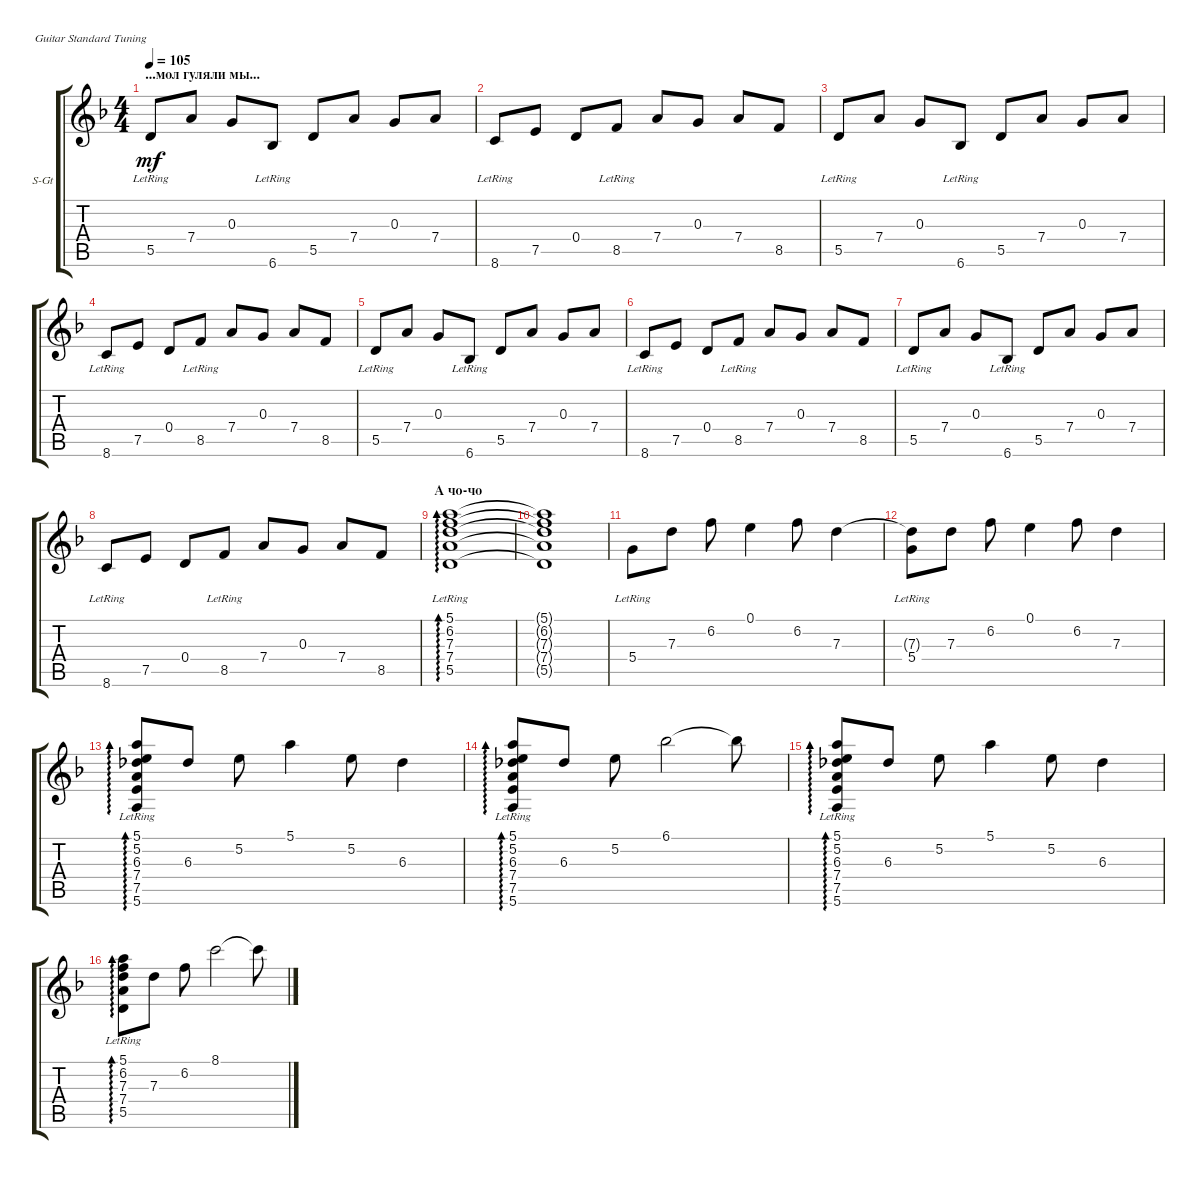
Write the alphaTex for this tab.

\defaultSystemsLayout 4
\bracketExtendMode groupsimilarinstruments
\firstSystemTrackNameOrientation horizontal
\otherSystemsTrackNameOrientation horizontal
\track ("Steel Guitar" "S-Gt") {instrument acousticguitarsteel}
\staff {score tabs}
\tuning (E4 B3 G3 D3 A2 E2)
\ts (4 4)
\section ("" "...мол гуляли мы...")
\tempo 105
\clef g2
\ks dminor
5.5{lr}.8{dy mf} 7.4.8 0.3.8 6.6{lr}.8 5.5.8 7.4.8 0.3.8 7.4.8 |
8.6{lr}.8 7.5.8 0.4.8 8.5{lr}.8 7.4.8 0.3.8 7.4.8 8.5.8 |
5.5{lr}.8 7.4.8 0.3.8 6.6{lr}.8 5.5.8 7.4.8 0.3.8 7.4.8 |
8.6{lr}.8 7.5.8 0.4.8 8.5{lr}.8 7.4.8 0.3.8 7.4.8 8.5.8 |
5.5{lr}.8 7.4.8 0.3.8 6.6{lr}.8 5.5.8 7.4.8 0.3.8 7.4.8 |
8.6{lr}.8 7.5.8 0.4.8 8.5{lr}.8 7.4.8 0.3.8 7.4.8 8.5.8 |
5.5{lr}.8 7.4.8 0.3.8 6.6{lr}.8 5.5.8 7.4.8 0.3.8 7.4.8 |
8.6{lr}.8 7.5.8 0.4.8 8.5{lr}.8 7.4.8 0.3.8 7.4.8 8.5.8 |
\section ("" "А чо-чо")
(5.5{lr} 7.4 7.3 6.2 5.1).1{ad 0} |
(5.5{t} 7.4{t} 7.3{t} 6.2{t} 5.1{t}).1 |
5.4{lr}.8 7.3.8 6.2.8 0.1.4 6.2.8 7.3.4 |
(7.3{t} 5.4{lr}).8 7.3.8 6.2.8 0.1.4 6.2.8 7.3.4 |
(7.5{lr} 7.4{lr} 6.3{lr} 5.2{lr} 5.6{lr} 5.1{lr}).8{ad 0} 6.3.8 5.2.8 5.1.4 5.2.8 6.3.4 |
(7.5{lr} 7.4{lr} 6.3{lr} 5.2{lr} 5.6{lr} 5.1{lr}).8{ad 0} 6.3.8 5.2.8 6.1.2 6.1{t}.8 |
(7.5{lr} 7.4{lr} 6.3{lr} 5.2{lr} 5.6{lr} 5.1{lr}).8{ad 0} 6.3.8 5.2.8 5.1.4 5.2.8 6.3.4 |
(5.5{lr} 7.4{lr} 7.3{lr} 6.2{lr} 5.1{lr}).8{ad 0} 7.3.8 6.2.8 8.1.2 8.1{t}.8
